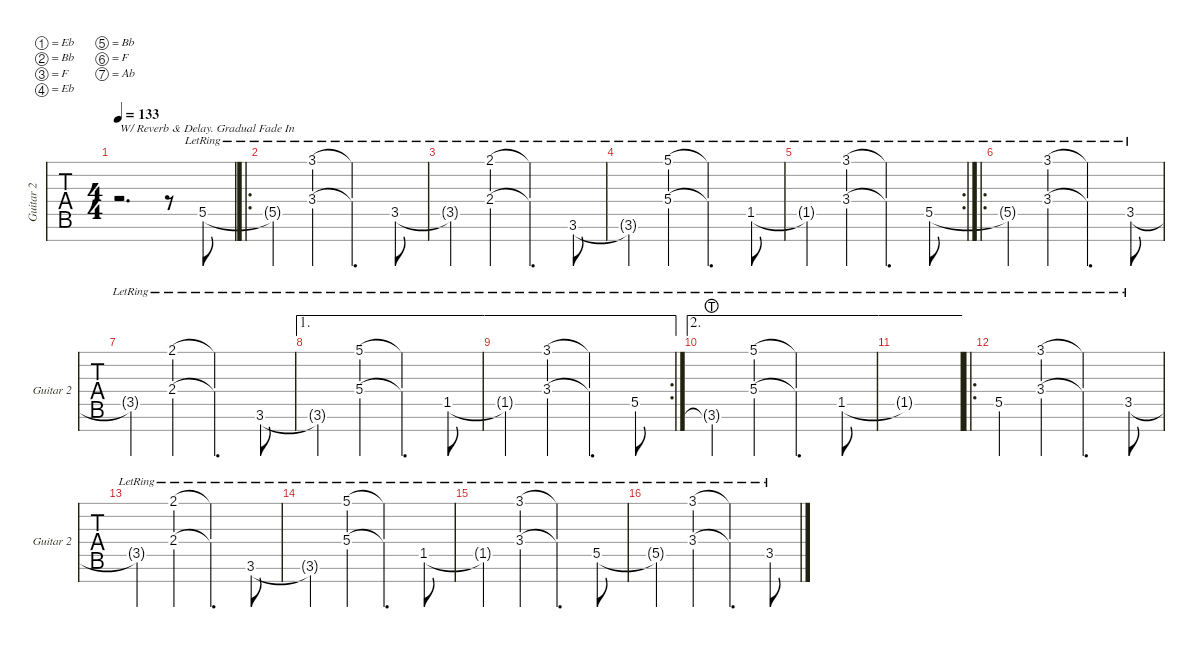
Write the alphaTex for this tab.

\defaultSystemsLayout 4
\hideDynamics
\bracketExtendMode nobrackets
\singleTrackTrackNamePolicy allsystems
\multiTrackTrackNamePolicy allsystems
\firstSystemTrackNameMode fullname
\otherSystemsTrackNameMode fullname
\otherSystemsTrackNameOrientation horizontal
\track ("Guitar 2" "Guitar 2") {instrument distortionguitar}
\staff {tabs}
\tuning (Eb4 Bb3 F3 Eb3 Bb2 F2 Ab1)
\ts (4 4)
\tempo 133
\clef g2
\ks c
r.2{d txt "W/ Reverb & Delay. Gradual Fade In" dy mf instrument distortionguitar} r.8 5.5{lr}.8 |
\ro
5.5{lr t}.4 (3.4{lr} 3.1{lr}).4 (3.4{lr t} 3.1{lr t}).4{d} 3.5{lr}.8 |
3.5{lr t}.4 (2.4{lr} 2.1{lr}).4 (2.4{lr t} 2.1{lr t}).4{d} 3.6{lr}.8 |
3.6{lr t}.4 (5.4{lr} 5.1{lr}).4 (5.4{lr t} 5.1{lr t}).4{d} 1.5{lr}.8 |
\rc 2
1.5{lr t}.4 (3.4{lr} 3.1{lr}).4 (3.4{lr t} 3.1{lr t}).4{d} 5.5{lr}.8 |
\ro
5.5{lr t}.4 (3.4{lr} 3.1{lr}).4 (3.4{lr t} 3.1{lr t}).4{d} 3.5{lr}.8 |
3.5{lr t}.4 (2.4{lr} 2.1{lr}).4 (2.4{lr t} 2.1{lr t}).4{d} 3.6{lr}.8 |
\ae 1
3.6{lr t}.4 (5.4{lr} 5.1{lr}).4 (5.4{lr t} 5.1{lr t}).4{d} 1.5{lr}.8 |
\ae 1
\rc 2
1.5{lr t}.4 (3.4{lr} 3.1{lr}).4 (3.4{lr t} 3.1{lr t}).4{d} 5.5{lr}.8 |
\ae 2
3.6{lht g lr}.4 (5.4{lr} 5.1{lr}).4 (5.4{lr t} 5.1{lr t}).4{d} 1.5{lr}.8 |
\ae 2
1.5{lr t}.1 |
\ro
5.5{lr}.4 (3.4{lr} 3.1{lr}).4 (3.4{lr t} 3.1{lr t}).4{d} 3.5{lr}.8 |
3.5{lr t}.4 (2.4{lr} 2.1{lr}).4 (2.4{lr t} 2.1{lr t}).4{d} 3.6{lr}.8 |
3.6{lr t}.4 (5.4{lr} 5.1{lr}).4 (5.4{lr t} 5.1{lr t}).4{d} 1.5{lr}.8 |
1.5{lr t}.4 (3.4{lr} 3.1{lr}).4 (3.4{lr t} 3.1{lr t}).4{d} 5.5{lr}.8 |
5.5{lr t}.4 (3.4{lr} 3.1{lr}).4 (3.4{lr t} 3.1{lr t}).4{d} 3.5{lr}.8
